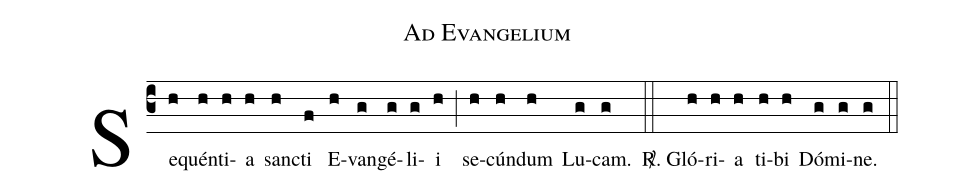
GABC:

name:Ad Evangelium;
%%
Se(h)quén(h)ti(h)a(h) san(h)cti(f) E(h)van(g)gé(g)li(g)i(h) (;) se(h)cún(h)dum(h) Lu(g)cam.(g) (::)
<sp>R/</sp>. Gló(h)ri(h)a(h) ti(h)bi(h) Dó(g)mi(g)ne.(g) (::)
